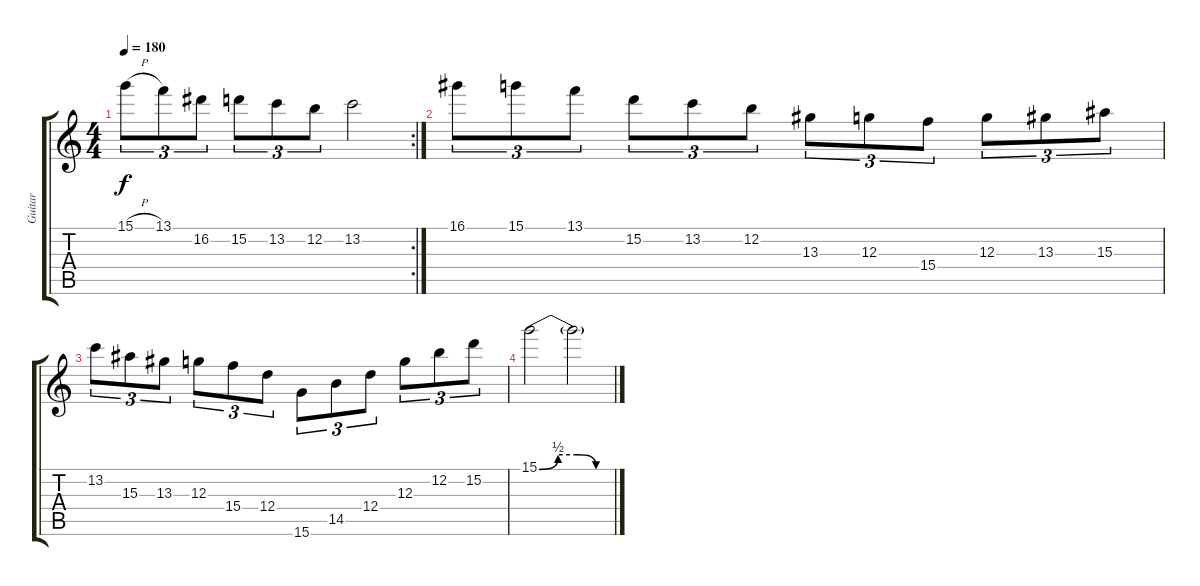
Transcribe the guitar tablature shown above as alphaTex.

\track ("Guitar" "Guitar") {instrument distortionguitar}
\staff {score tabs}
\tuning (E4 B3 G3 D3 A2 E2) {hide}
\rc 2
\ts (4 4)
\tempo 180
\clef g2
\ks c
15.1{h}.8{tu (3 2) dy f} 13.1.8{tu (3 2)} 16.2.8{tu (3 2)} 15.2.8{tu (3 2)} 13.2.8{tu (3 2)} 12.2.8{tu (3 2)} 13.2.2 |
16.1.8{tu (3 2)} 15.1.8{tu (3 2)} 13.1.8{tu (3 2)} 15.2.8{tu (3 2)} 13.2.8{tu (3 2)} 12.2.8{tu (3 2)} 13.3.8{tu (3 2)} 12.3.8{tu (3 2)} 15.4.8{tu (3 2)} 12.3.8{tu (3 2)} 13.3.8{tu (3 2)} 15.3.8{tu (3 2)} |
13.2.8{tu (3 2)} 15.3.8{tu (3 2)} 13.3.8{tu (3 2)} 12.3.8{tu (3 2)} 15.4.8{tu (3 2)} 12.4.8{tu (3 2)} 15.6.8{tu (3 2)} 14.5.8{tu (3 2)} 12.4.8{tu (3 2)} 12.3.8{tu (3 2)} 12.2.8{tu (3 2)} 15.2.8{tu (3 2)} |
15.1{be (custom 0 0 15 2 30 2 45 0 60 0)}.2 15.1{t}.2
